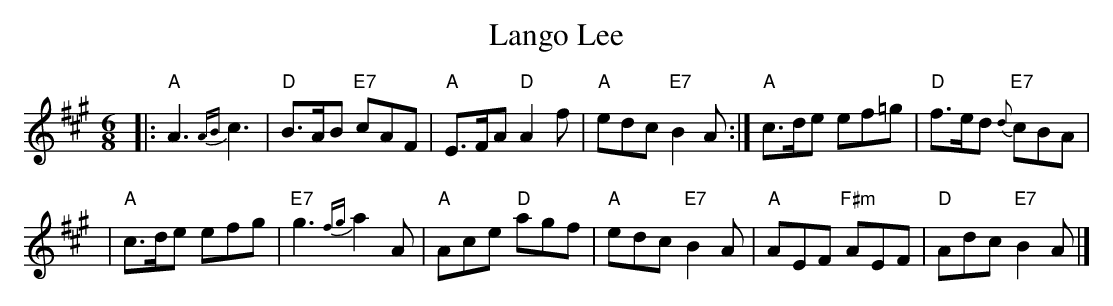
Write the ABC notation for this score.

X:1
T: Lango Lee
M: 6/8
L: 1/8
K: A
|: "A"A3 {AB}c3 | "D"B>AB "E7"cAF \
| "A"E>FA "D"A2f | "A"edc "E7"B2A :|\
  "A"c>de ef=g | "D"f>ed "E7"{d}cBA |
| "A"c>de efg | "E7"g3 {fg}a2A \
|  "A"Ace "D"agf | "A"edc "E7"B2A \
| "A"AEF "F#m"AEF | "D"Adc "E7"B2A |]
